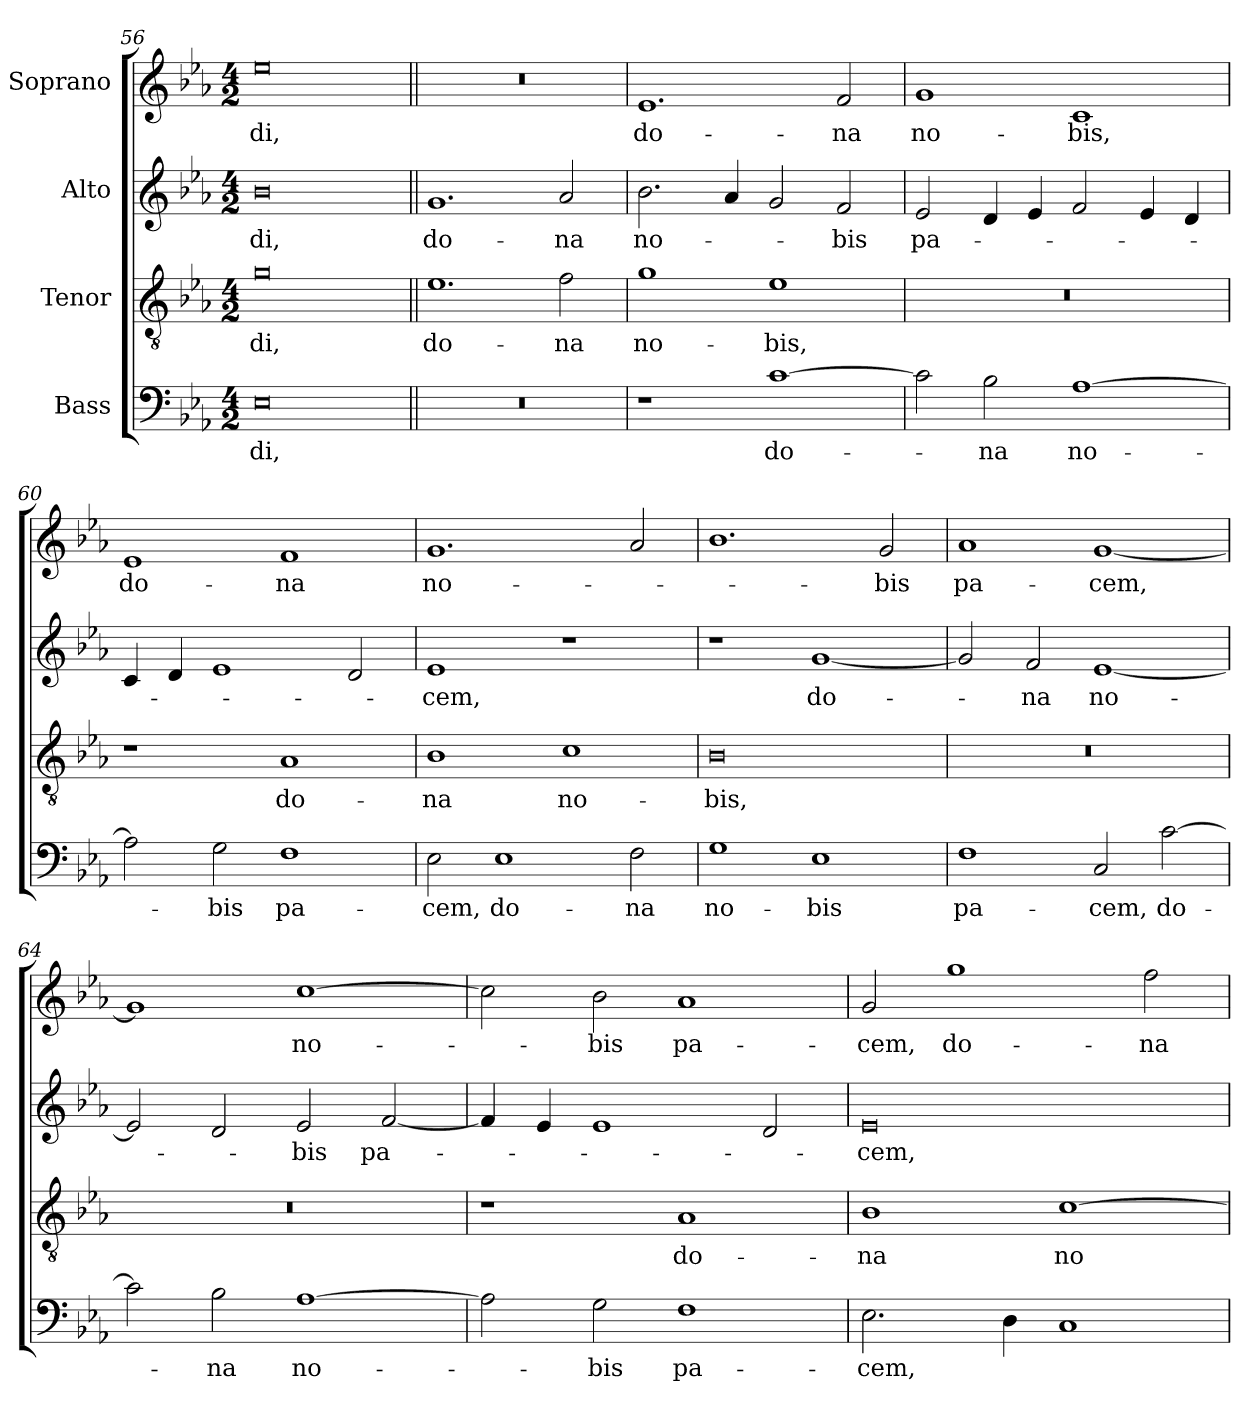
**kern	**text	**kern	**text	**kern	**text	**kern	**text
*part4	*part4	*part3	*part3	*part2	*part2	*part1	*part1
*staff4	*staff4	*staff3	*staff3	*staff2	*staff2	*staff1	*staff1
*I"Bass	*	*I"Tenor	*	*I"Alto	*	*I"Soprano	*
*clefF4	*	*clefGv2	*	*clefG2	*	*clefG2	*
*k[b-e-a-]	*	*k[b-e-a-]	*	*k[b-e-a-]	*	*k[b-e-a-]	*
*E-:	*	*E-:	*	*E-:	*	*E-:	*
*M4/2	*	*M4/2	*	*M4/2	*	*M4/2	*
=56	=56	=56	=56	=56	=56	=56	=56
0E-	-di,	0g	-di,	0b-	-di,	0ee-	-di,
=57||	=57||	=57||	=57||	=57||	=57||	=57||	=57||
0r	.	1.e-	do-	1.g	do-	0r	.
.	.	2f\	-na	2a-/	-na	.	.
=58	=58	=58	=58	=58	=58	=58	=58
1r	.	1g	no-	2.b-\	no-	1.e-	do-
.	.	.	.	4a-/	.	.	.
[1c	do-	1e-	-bis,	2g/	.	.	.
.	.	.	.	2f/	-bis	2f/	-na
!!LO:LB:g=z
=59	=59	=59	=59	=59	=59	=59	=59
2c\]	.	0r	.	2e-/	pa-	1g	no-
2B-\	-na	.	.	4d/	.	.	.
.	.	.	.	4e-/	.	.	.
[1A-	no-	.	.	2f/	.	1c	-bis,
.	.	.	.	4e-/	.	.	.
.	.	.	.	4d/	.	.	.
=60	=60	=60	=60	=60	=60	=60	=60
2A-\]	.	1r	.	4c/	.	1e-	do-
.	.	.	.	4d/	.	.	.
2G\	-bis	.	.	1e-	.	.	.
1F	pa-	1A-	do-	.	.	1f	-na
.	.	.	.	2d/	.	.	.
=61	=61	=61	=61	=61	=61	=61	=61
2E-\	-cem,	1B-	-na	1e-	-cem,	1.g	no-
1E-	do-	.	.	.	.	.	.
.	.	1c	no-	1r	.	.	.
2F\	-na	.	.	.	.	2a-/	.
=62	=62	=62	=62	=62	=62	=62	=62
1G	no-	0B-	-bis,	1r	.	1.b-	.
1E-	-bis	.	.	[1g	do-	.	.
.	.	.	.	.	.	2g/	-bis
=63	=63	=63	=63	=63	=63	=63	=63
1F	pa-	0r	.	2g/]	.	1a-	pa-
.	.	.	.	2f/	-na	.	.
2C/	-cem,	.	.	[1e-	no-	[1g	-cem,
[2c\	do-	.	.	.	.	.	.
=64	=64	=64	=64	=64	=64	=64	=64
2c\]	.	0r	.	2e-/]	.	1g]	.
2B-\	-na	.	.	2d/	.	.	.
[1A-	no-	.	.	2e-/	-bis	[1cc	no-
.	.	.	.	[2f/	pa-	.	.
=65	=65	=65	=65	=65	=65	=65	=65
2A-\]	.	1r	.	4f/]	.	2cc\]	.
.	.	.	.	4e-/	.	.	.
2G\	-bis	.	.	1e-	.	2b-\	-bis
1F	pa-	1A-	do-	.	.	1a-	pa-
.	.	.	.	2d/	.	.	.
!!LO:LB:g=z
=66	=66	=66	=66	=66	=66	=66	=66
2.E-\	-cem,	1B-	-na	0e-	-cem,	2g/	-cem,
.	.	.	.	.	.	1gg	do-
4D\	.	.	.	.	.	.	.
1C	.	[1c	no-	.	.	.	.
.	.	.	.	.	.	2ff\	-na
=	=	=	=	=	=	=	=
*-	*-	*-	*-	*-	*-	*-	*-
